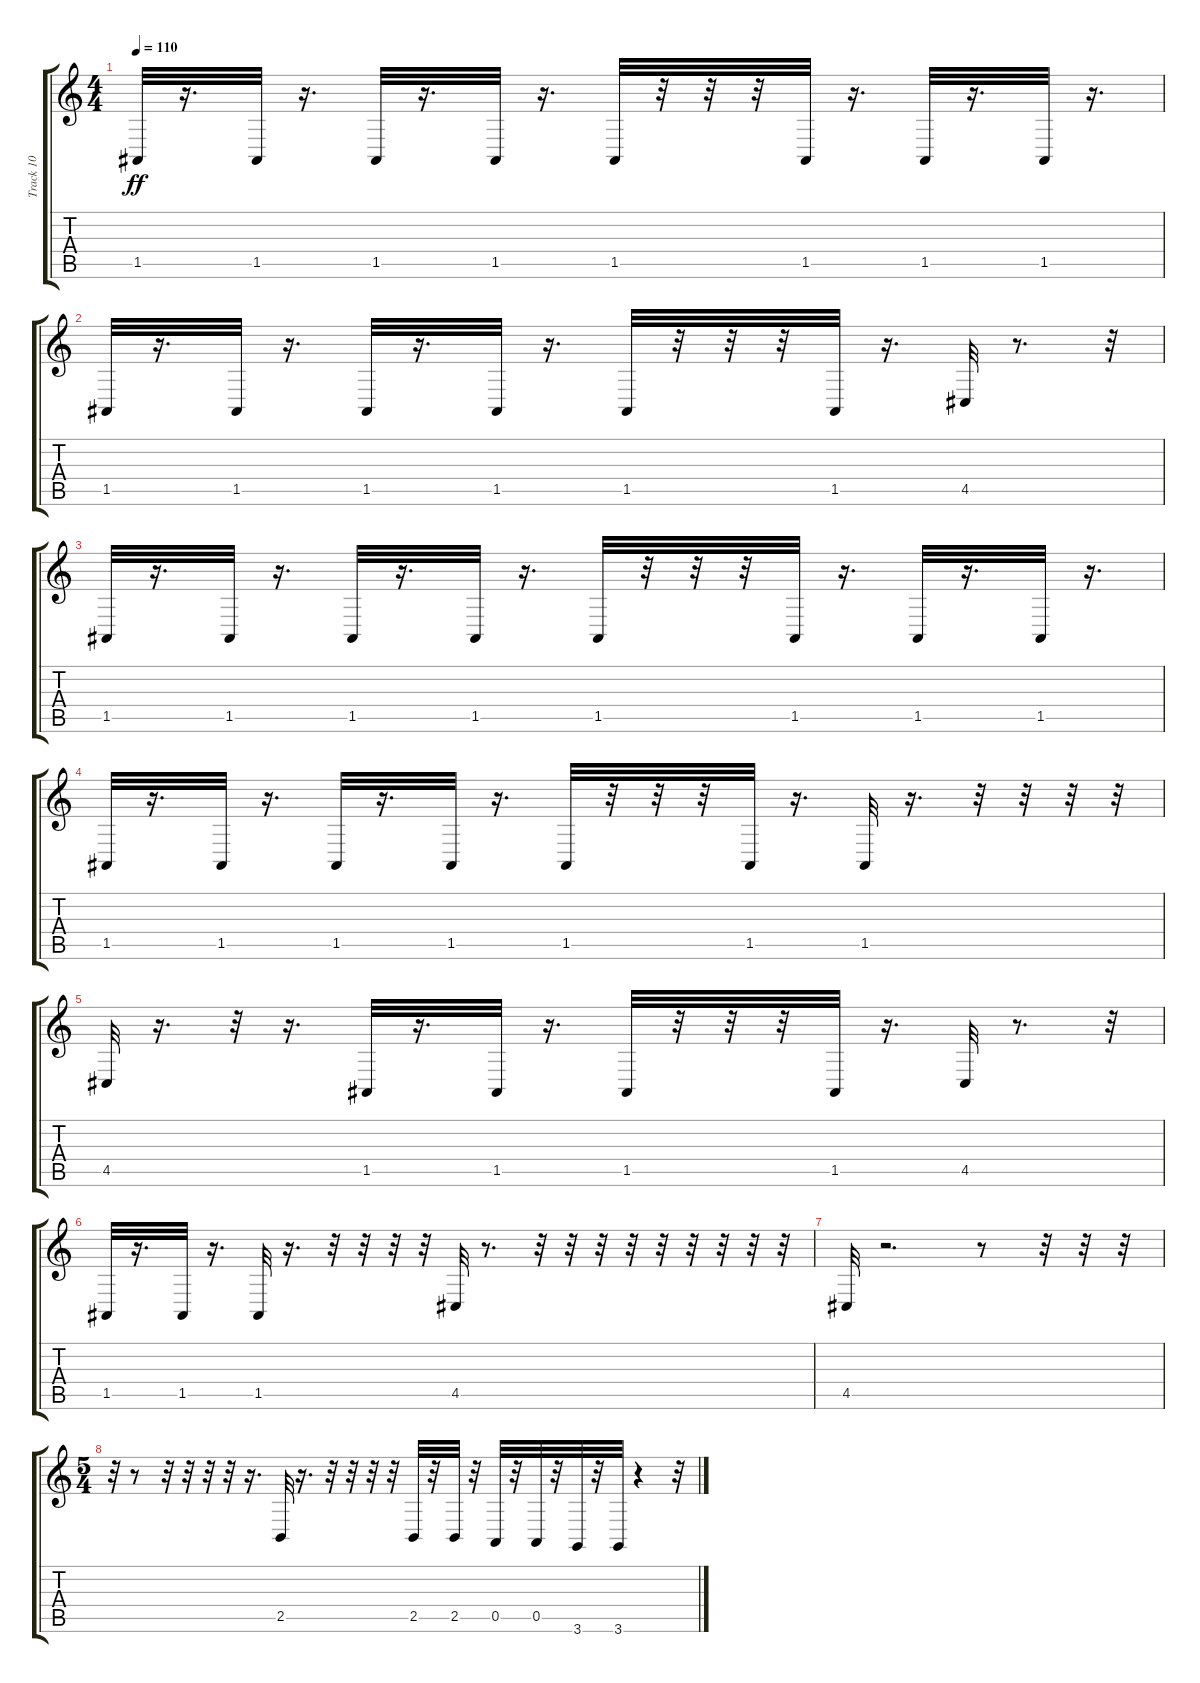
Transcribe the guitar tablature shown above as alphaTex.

\track ("Track 10" "Track 10") {instrument drawbarorgan}
\staff {score tabs}
\tuning (E4 B3 G3 D3 A2 E2) {hide}
\ts (4 4)
\tempo 110
\clef g2
\ks c
1.5.32{dy ff} r.16{d} 1.5.32 r.16{d} 1.5.32 r.16{d} 1.5.32 r.16{d} 1.5.32 r.32 r.32 r.32 1.5.32 r.16{d} 1.5.32 r.16{d} 1.5.32 r.16{d} |
1.5.32 r.16{d} 1.5.32 r.16{d} 1.5.32 r.16{d} 1.5.32 r.16{d} 1.5.32 r.32 r.32 r.32 1.5.32 r.16{d} 4.5.32 r.8{d} r.32 |
1.5.32 r.16{d} 1.5.32 r.16{d} 1.5.32 r.16{d} 1.5.32 r.16{d} 1.5.32 r.32 r.32 r.32 1.5.32 r.16{d} 1.5.32 r.16{d} 1.5.32 r.16{d} |
1.5.32 r.16{d} 1.5.32 r.16{d} 1.5.32 r.16{d} 1.5.32 r.16{d} 1.5.32 r.32 r.32 r.32 1.5.32 r.16{d} 1.5.32 r.16{d} r.32 r.32 r.32 r.32 |
4.5.32 r.16{d} r.32 r.16{d} 1.5.32 r.16{d} 1.5.32 r.16{d} 1.5.32 r.32 r.32 r.32 1.5.32 r.16{d} 4.5.32 r.8{d} r.32 |
1.5.32 r.16{d} 1.5.32 r.16{d} 1.5.32 r.16{d} r.32 r.32 r.32 r.32 4.5.32 r.8{d} r.32 r.32 r.32 r.32 r.32 r.32 r.32 r.32 r.32 |
4.5.32 r.2{d} r.8 r.32 r.32 r.32 |
\ts (5 4)
r.32 r.8 r.32 r.32 r.32 r.32 r.16{d} 2.5.32 r.16{d} r.32 r.32 r.32 r.32 2.5.32 r.32 2.5.32 r.32 0.5.32 r.32 0.5.32 r.32 3.6.32 r.32 3.6.32 r.4 r.32
